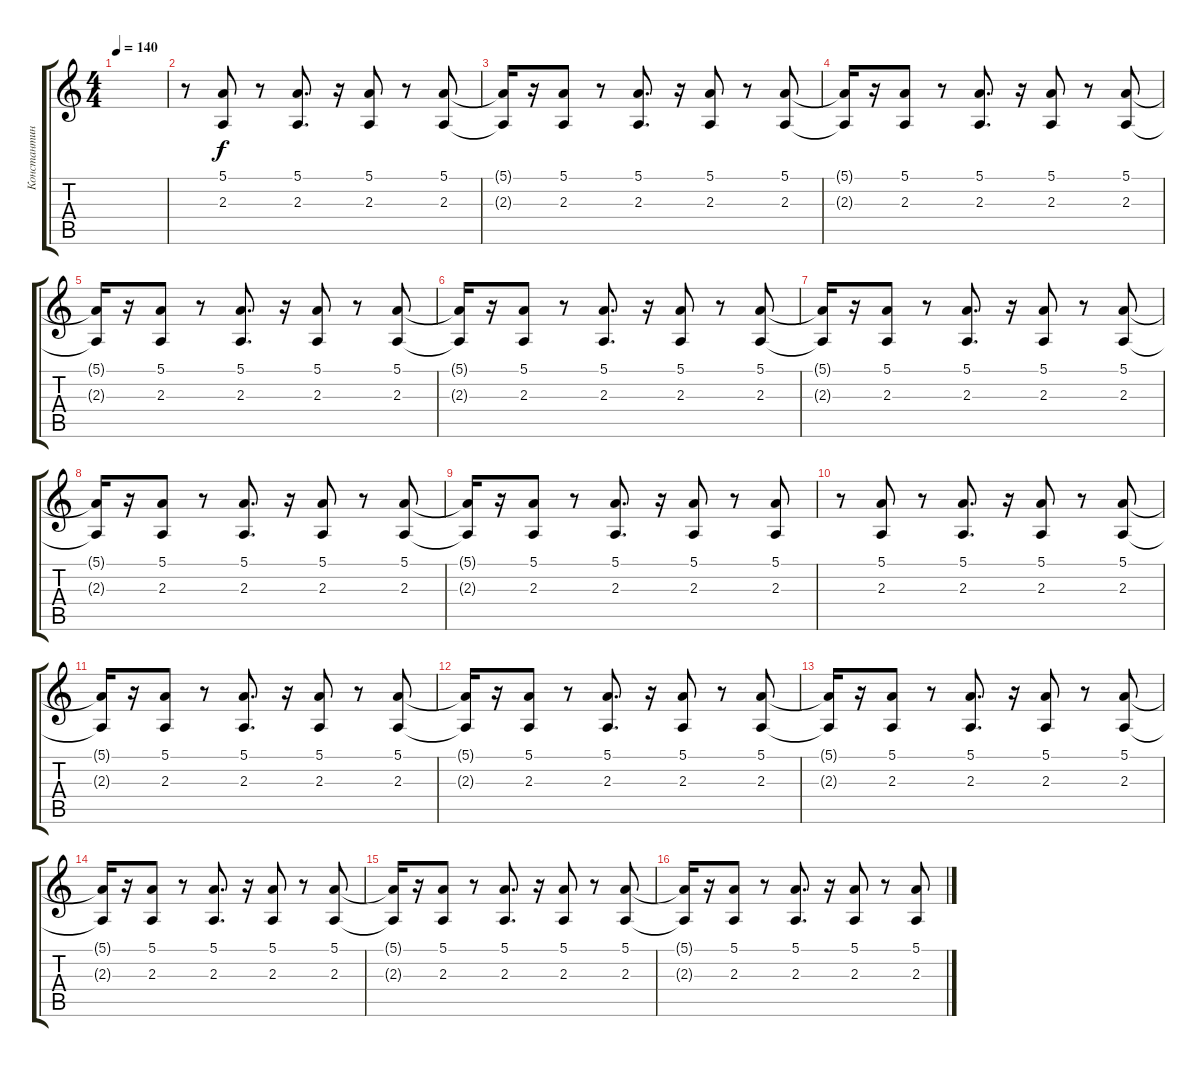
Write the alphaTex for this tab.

\track ("Константин Бекрев" "Константин") {instrument lead2sawtooth}
\staff {score tabs}
\tuning (E4 B3 G3 D3 A2 E2) {hide}
\ts (4 4)
\tempo 140
\clef g2
\ks c
|
r.8 (5.1 2.3).8 r.8 (5.1 2.3).8{d} r.16 (5.1 2.3).8 r.8 (5.1 2.3).8 |
(5.1{t} 2.3{t}).16 r.16 (5.1 2.3).8 r.8 (5.1 2.3).8{d} r.16 (5.1 2.3).8 r.8 (5.1 2.3).8 |
(5.1{t} 2.3{t}).16 r.16 (5.1 2.3).8 r.8 (5.1 2.3).8{d} r.16 (5.1 2.3).8 r.8 (5.1 2.3).8 |
(5.1{t} 2.3{t}).16 r.16 (5.1 2.3).8 r.8 (5.1 2.3).8{d} r.16 (5.1 2.3).8 r.8 (5.1 2.3).8 |
(5.1{t} 2.3{t}).16 r.16 (5.1 2.3).8 r.8 (5.1 2.3).8{d} r.16 (5.1 2.3).8 r.8 (5.1 2.3).8 |
(5.1{t} 2.3{t}).16 r.16 (5.1 2.3).8 r.8 (5.1 2.3).8{d} r.16 (5.1 2.3).8 r.8 (5.1 2.3).8 |
(5.1{t} 2.3{t}).16 r.16 (5.1 2.3).8 r.8 (5.1 2.3).8{d} r.16 (5.1 2.3).8 r.8 (5.1 2.3).8 |
(5.1{t} 2.3{t}).16 r.16 (5.1 2.3).8 r.8 (5.1 2.3).8{d} r.16 (5.1 2.3).8 r.8 (5.1 2.3).8 |
r.8 (5.1 2.3).8 r.8 (5.1 2.3).8{d} r.16 (5.1 2.3).8 r.8 (5.1 2.3).8 |
(5.1{t} 2.3{t}).16 r.16 (5.1 2.3).8 r.8 (5.1 2.3).8{d} r.16 (5.1 2.3).8 r.8 (5.1 2.3).8 |
(5.1{t} 2.3{t}).16 r.16 (5.1 2.3).8 r.8 (5.1 2.3).8{d} r.16 (5.1 2.3).8 r.8 (5.1 2.3).8 |
(5.1{t} 2.3{t}).16 r.16 (5.1 2.3).8 r.8 (5.1 2.3).8{d} r.16 (5.1 2.3).8 r.8 (5.1 2.3).8 |
(5.1{t} 2.3{t}).16 r.16 (5.1 2.3).8 r.8 (5.1 2.3).8{d} r.16 (5.1 2.3).8 r.8 (5.1 2.3).8 |
(5.1{t} 2.3{t}).16 r.16 (5.1 2.3).8 r.8 (5.1 2.3).8{d} r.16 (5.1 2.3).8 r.8 (5.1 2.3).8 |
(5.1{t} 2.3{t}).16 r.16 (5.1 2.3).8 r.8 (5.1 2.3).8{d} r.16 (5.1 2.3).8 r.8 (5.1 2.3).8
